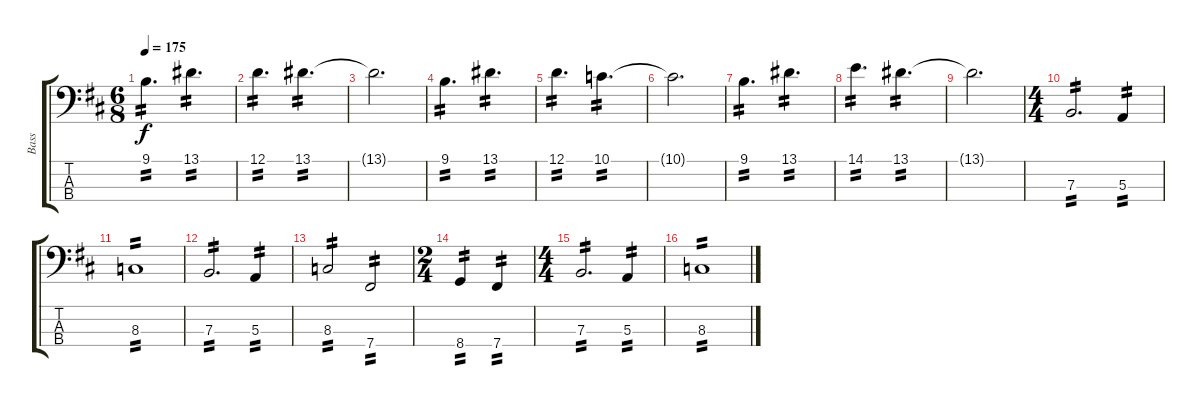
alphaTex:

\track ("Bass" "Bass") {instrument electricbasspick}
\staff {score tabs}
\tuning (D2 A1 E1 B0) {hide}
\ts (6 8)
\tempo 175
\clef f4
\ks bminor
9.1.4{d tp 2 dy f} 13.1.4{d tp 2} |
12.1.4{d tp 2} 13.1.4{d tp 2} |
13.1{t}.2{d} |
9.1.4{d tp 2} 13.1.4{d tp 2} |
12.1.4{d tp 2} 10.1.4{d tp 2} |
10.1{t}.2{d} |
9.1.4{d tp 2} 13.1.4{d tp 2} |
14.1.4{d tp 2} 13.1.4{d tp 2} |
13.1{t}.2{d} |
\ts (4 4)
7.3.2{d tp 2} 5.3.4{tp 2} |
8.3.1{tp 2} |
7.3.2{d tp 2} 5.3.4{tp 2} |
8.3.2{tp 2} 7.4.2{tp 2} |
\ts (2 4)
8.4.4{tp 2} 7.4.4{tp 2} |
\ts (4 4)
7.3.2{d tp 2} 5.3.4{tp 2} |
8.3.1{tp 2}
